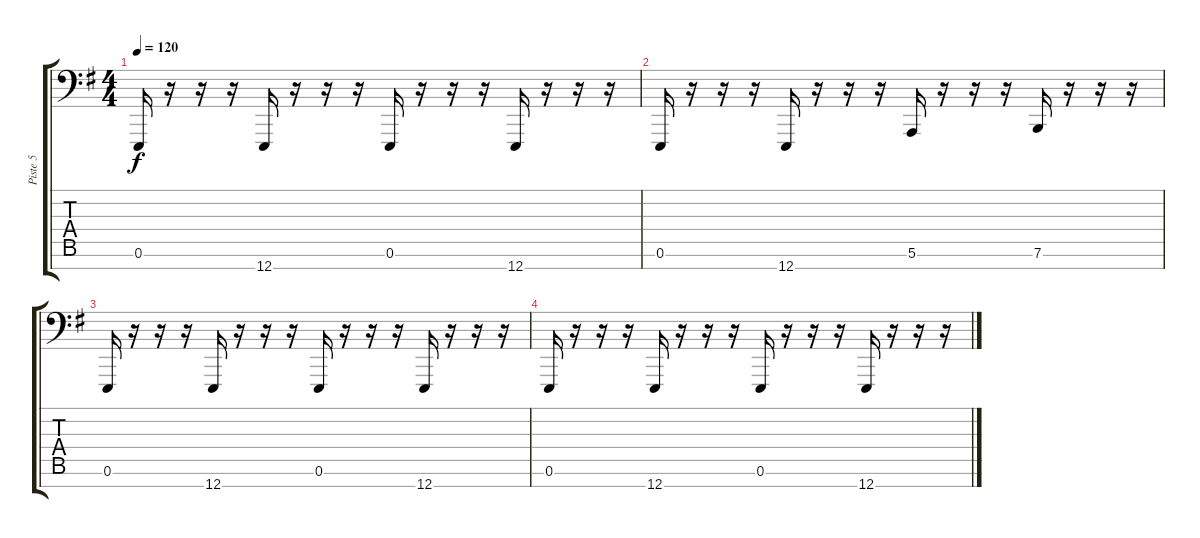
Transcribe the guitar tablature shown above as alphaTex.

\track ("Piste 5" "Piste 5") {instrument lead1square}
\staff {score tabs}
\tuning (E-1 E5 E4 E3 E2 E1 E0) {hide}
\ts (4 4)
\tempo 120
\clef f4
\ks g
0.6.16{dy f} r.16 r.16 r.16 12.7.16 r.16 r.16 r.16 0.6.16 r.16 r.16 r.16 12.7.16 r.16 r.16 r.16 |
0.6.16 r.16 r.16 r.16 12.7.16 r.16 r.16 r.16 5.6.16 r.16 r.16 r.16 7.6.16 r.16 r.16 r.16 |
0.6.16 r.16 r.16 r.16 12.7.16 r.16 r.16 r.16 0.6.16 r.16 r.16 r.16 12.7.16 r.16 r.16 r.16 |
0.6.16 r.16 r.16 r.16 12.7.16 r.16 r.16 r.16 0.6.16 r.16 r.16 r.16 12.7.16 r.16 r.16 r.16
